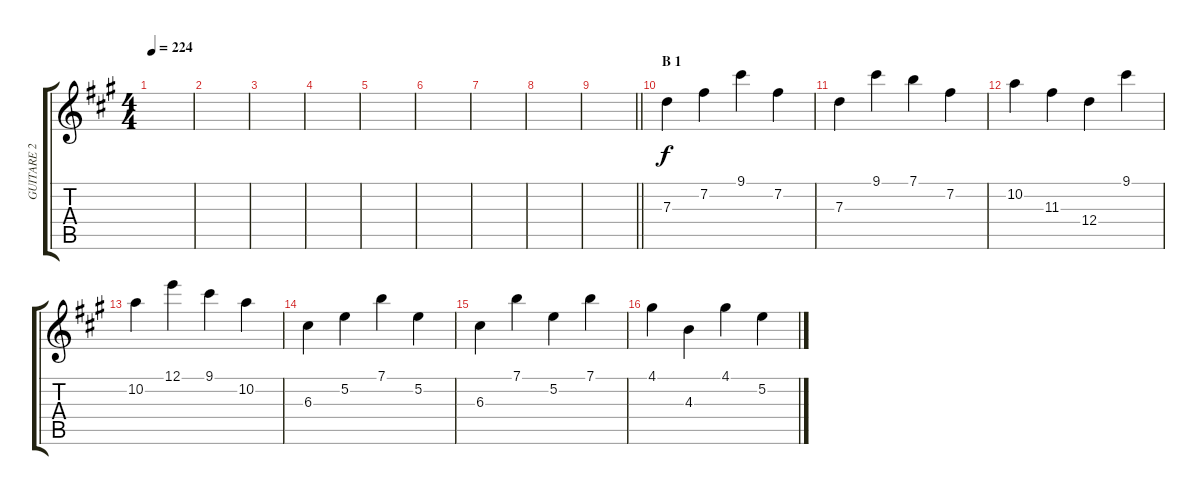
\track ("GUITARE 2" "GUITARE 2") {instrument distortionguitar}
\staff {score tabs}
\tuning (E4 B3 G3 D3 A2 E2) {hide}
\ts (4 4)
\tempo 224
\clef g2
\ks a
|
|
|
|
|
|
|
|
\barLineRight lightlight
|
\section ("" "B 1")
7.3.4 7.2.4 9.1.4 7.2.4 |
7.3.4 9.1.4 7.1.4 7.2.4 |
10.2.4 11.3.4 12.4.4 9.1.4 |
10.2.4 12.1.4 9.1.4 10.2.4 |
6.3.4 5.2.4 7.1.4 5.2.4 |
6.3.4 7.1.4 5.2.4 7.1.4 |
4.1.4 4.3.4 4.1.4 5.2.4
